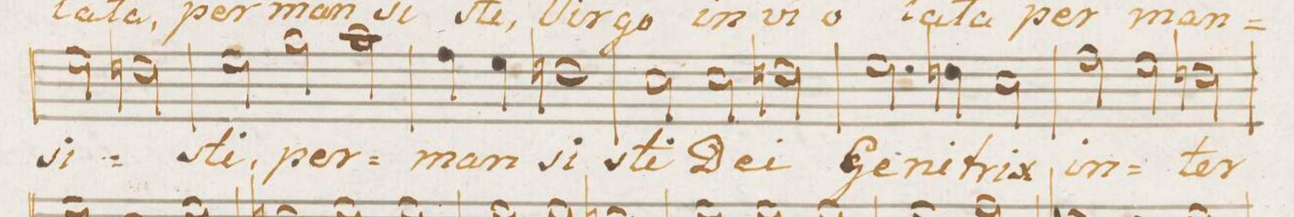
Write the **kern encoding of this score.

**kern	**text
*I"Soprano.	*
*clefC1	*
*k[b-]	*
*M3/2	*
2cc\	-si-
2bn\	.
=27	=27
2cc\	-sti,
2ee\	per-
2ff\	.
=28	=28
4dd\	-man-
4cc\	.
1bn	-si-
=29	=29
2a\	-sti
2a\	De-
2bn\	-i
=30	=30
2.cc\	Ge-
4bn\	-ni-
2a\	-trix
=31	=31
2dd\	in-
2cc\	.
2bn\	-ter-
=32	=32
*-	*-
